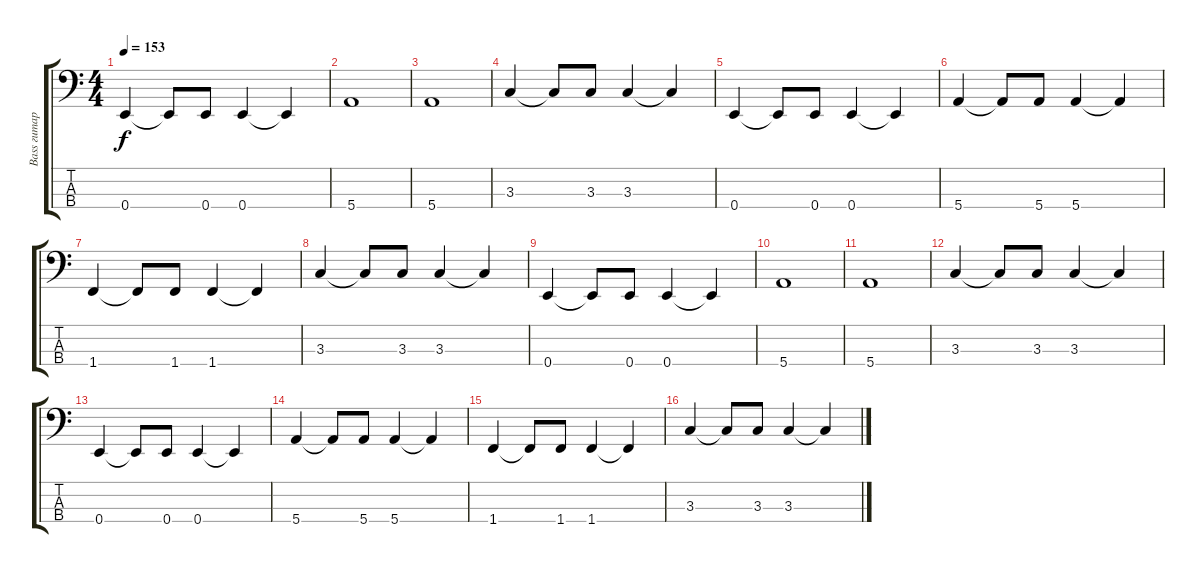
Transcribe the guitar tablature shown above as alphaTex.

\track ("Bass гитара" "Bass гитар") {instrument fretlessbass}
\staff {score tabs}
\tuning (G2 D2 A1 E1) {hide}
\ts (4 4)
\tempo 153
\clef f4
\ks c
0.4.4{dy f} 0.4{t}.8 0.4.8 0.4.4 0.4{t}.4 |
5.4.1 |
5.4.1 |
3.3.4 3.3{t}.8 3.3.8 3.3.4 3.3{t}.4 |
0.4.4 0.4{t}.8 0.4.8 0.4.4 0.4{t}.4 |
5.4.4 5.4{t}.8 5.4.8 5.4.4 5.4{t}.4 |
1.4.4 1.4{t}.8 1.4.8 1.4.4 1.4{t}.4 |
3.3.4 3.3{t}.8 3.3.8 3.3.4 3.3{t}.4 |
0.4.4 0.4{t}.8 0.4.8 0.4.4 0.4{t}.4 |
5.4.1 |
5.4.1 |
3.3.4 3.3{t}.8 3.3.8 3.3.4 3.3{t}.4 |
0.4.4 0.4{t}.8 0.4.8 0.4.4 0.4{t}.4 |
5.4.4 5.4{t}.8 5.4.8 5.4.4 5.4{t}.4 |
1.4.4 1.4{t}.8 1.4.8 1.4.4 1.4{t}.4 |
3.3.4 3.3{t}.8 3.3.8 3.3.4 3.3{t}.4
